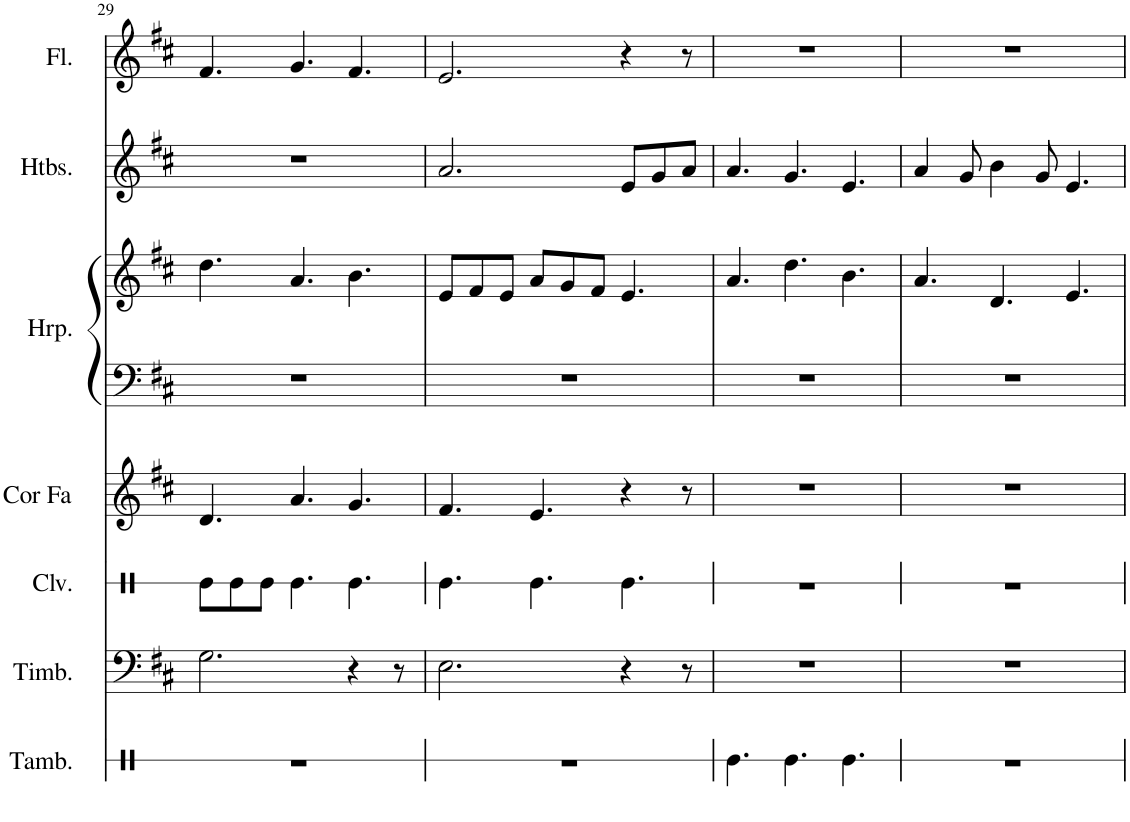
**kern	**kern	**kern	**kern	**kern	**kern	**kern	**kern
*part7	*part6	*part5	*part4	*part3	*part3	*part2	*part1
*staff8	*staff7	*staff6	*staff5	*staff4	*staff3	*staff2	*staff1
*I"Tambourin	*I"Timbales	*I"Claves	*I"Cor en Fa	*I"Harpe	*	*I"Hautbois	*I"Flûte
*I'Tamb.	*I'Timb.	*I'Clv.	*I'Cor Fa	*I'Hrp.	*	*I'Htbs.	*I'Fl.
!!LO:PB:g=z
*clefX	*clefF4	*clefX	*clefG2	*clefF4	*clefG2	*clefG2	*clefG2
*	*	*	*ITrd4c7	*	*	*	*
*k[]	*k[f#c#]	*k[]	*k[f#c#]	*k[f#c#]	*k[f#c#]	*k[f#c#]	*k[f#c#]
*M9/8	*M9/8	*M9/8	*M9/8	*M9/8	*M9/8	*M9/8	*M9/8
=29	=29	=29	=29	=29	=29	=29	=29
8%9r	2.G\	8Re\L	4.d/	8%9r	4.dd\	8%9r	4.f#/
.	.	8Re\	.	.	.	.	.
.	.	8Re\J	.	.	.	.	.
.	.	4.Re\	4.a/	.	4.a/	.	4.g/
.	4r	4.Re\	4.g/	.	4.b\	.	4.f#/
.	8r	.	.	.	.	.	.
=30	=30	=30	=30	=30	=30	=30	=30
8%9r	2.E\	4.Re\	4.f#/	8%9r	8e/L	2.a/	2.e/
.	.	.	.	.	8f#/	.	.
.	.	.	.	.	8e/J	.	.
.	.	4.Re\	4.e/	.	8a/L	.	.
.	.	.	.	.	8g/	.	.
.	.	.	.	.	8f#/J	.	.
.	4r	4.Re\	4r	.	4.e/	8e/L	4r
.	.	.	.	.	.	8g/	.
.	8r	.	8r	.	.	8a/J	8r
=31	=31	=31	=31	=31	=31	=31	=31
4.Re\	8%9r	8%9r	8%9r	8%9r	4.a/	4.a/	8%9r
4.Re\	.	.	.	.	4.dd\	4.g/	.
4.Re\	.	.	.	.	4.b\	4.e/	.
=32	=32	=32	=32	=32	=32	=32	=32
8%9r	8%9r	8%9r	8%9r	8%9r	4.a/	4a/	8%9r
.	.	.	.	.	.	8g/	.
.	.	.	.	.	4.d/	4b\	.
.	.	.	.	.	.	8g/	.
.	.	.	.	.	4.e/	4.e/	.
=	=	=	=	=	=	=	=
*-	*-	*-	*-	*-	*-	*-	*-
